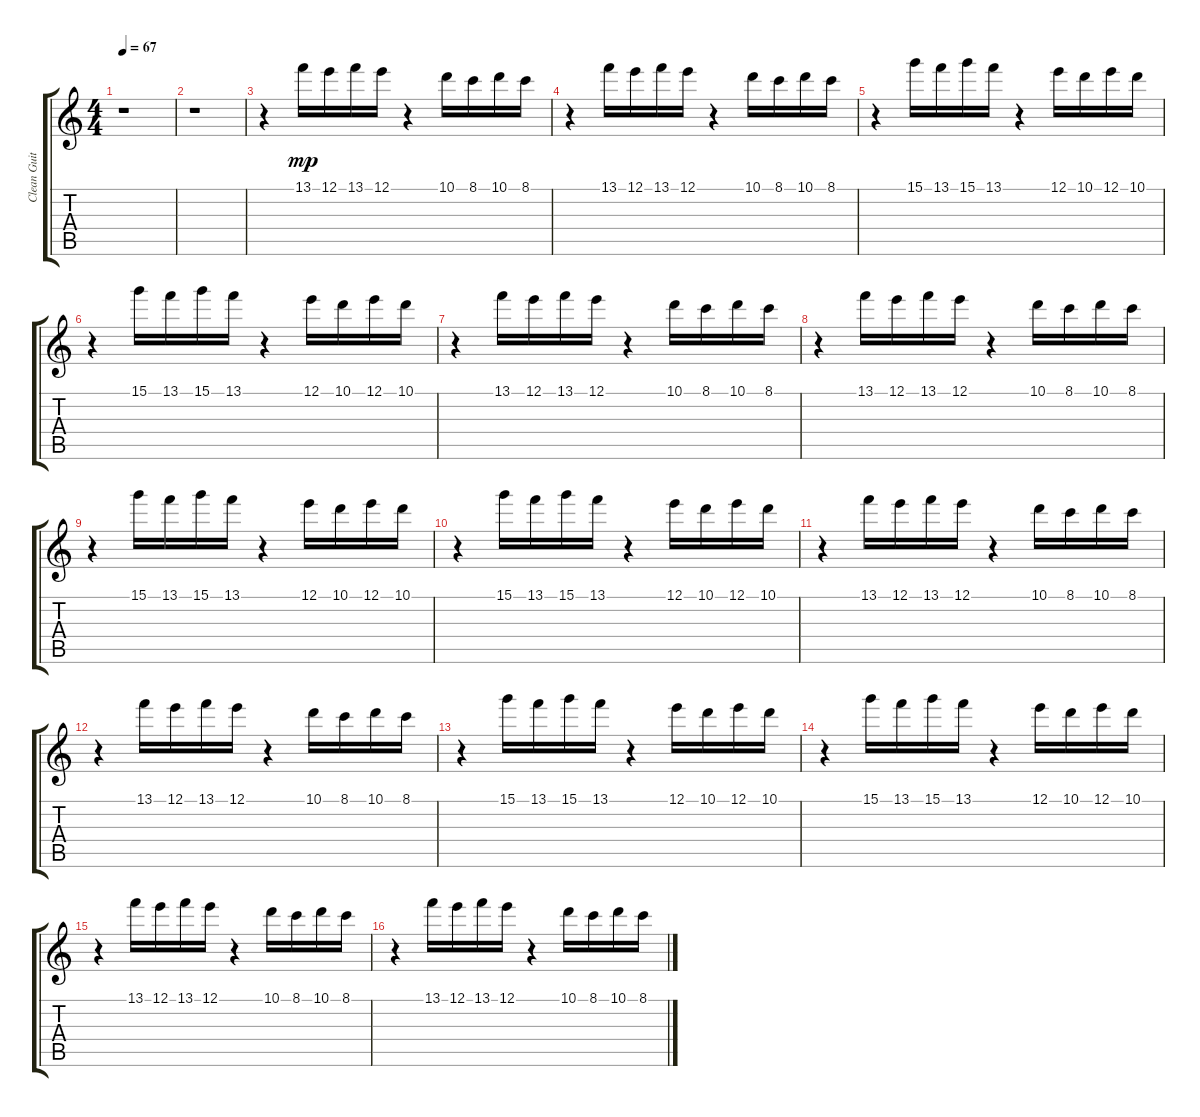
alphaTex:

\track ("Clean Guitar" "Clean Guit") {instrument electricguitarjazz}
\staff {score tabs}
\tuning (E4 B3 G3 D3 A2 E2) {hide}
\ts (4 4)
\tempo 67
\clef g2
\ks c
r.1{dy f} |
r.1 |
r.4 13.1.16{dy mp} 12.1.16 13.1.16 12.1.16 r.4 10.1.16 8.1.16 10.1.16 8.1.16 |
r.4 13.1.16 12.1.16 13.1.16 12.1.16 r.4 10.1.16 8.1.16 10.1.16 8.1.16 |
r.4 15.1.16 13.1.16 15.1.16 13.1.16 r.4 12.1.16 10.1.16 12.1.16 10.1.16 |
r.4 15.1.16 13.1.16 15.1.16 13.1.16 r.4 12.1.16 10.1.16 12.1.16 10.1.16 |
r.4 13.1.16 12.1.16 13.1.16 12.1.16 r.4 10.1.16 8.1.16 10.1.16 8.1.16 |
r.4 13.1.16 12.1.16 13.1.16 12.1.16 r.4 10.1.16 8.1.16 10.1.16 8.1.16 |
r.4 15.1.16 13.1.16 15.1.16 13.1.16 r.4 12.1.16 10.1.16 12.1.16 10.1.16 |
r.4 15.1.16 13.1.16 15.1.16 13.1.16 r.4 12.1.16 10.1.16 12.1.16 10.1.16 |
r.4 13.1.16 12.1.16 13.1.16 12.1.16 r.4 10.1.16 8.1.16 10.1.16 8.1.16 |
r.4 13.1.16 12.1.16 13.1.16 12.1.16 r.4 10.1.16 8.1.16 10.1.16 8.1.16 |
r.4 15.1.16 13.1.16 15.1.16 13.1.16 r.4 12.1.16 10.1.16 12.1.16 10.1.16 |
r.4 15.1.16 13.1.16 15.1.16 13.1.16 r.4 12.1.16 10.1.16 12.1.16 10.1.16 |
r.4 13.1.16 12.1.16 13.1.16 12.1.16 r.4 10.1.16 8.1.16 10.1.16 8.1.16 |
r.4 13.1.16 12.1.16 13.1.16 12.1.16 r.4 10.1.16 8.1.16 10.1.16 8.1.16
